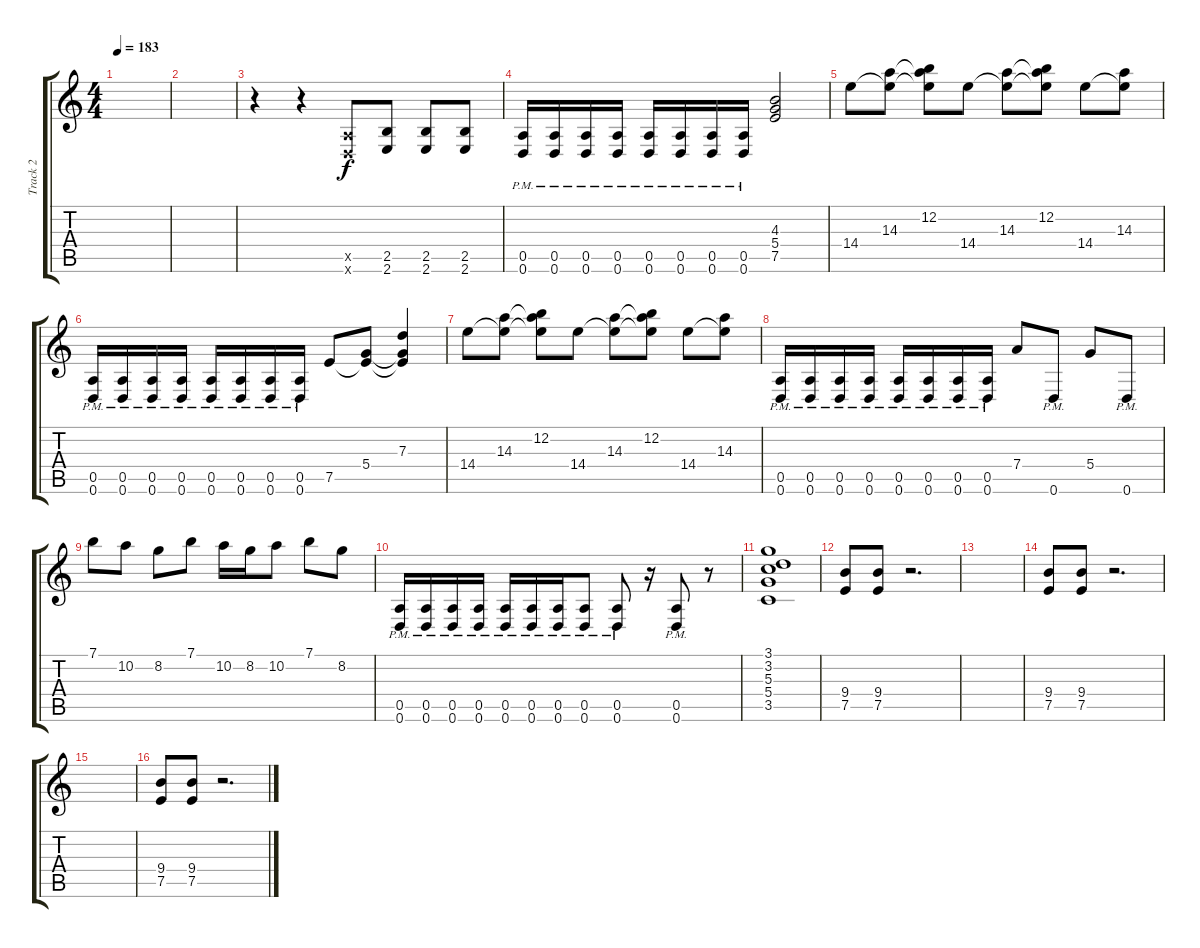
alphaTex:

\track ("Track 2" "Track 2") {instrument distortionguitar}
\staff {score tabs}
\tuning (E4 B3 G3 D3 A2 D2) {hide}
\ts (4 4)
\tempo 183
\clef g2
\ks c
|
|
r.4 r.4 (0.5{x} 0.6{x}).8 (2.5 2.6).8 (2.5 2.6).8 (2.5 2.6).8 |
(0.5{pm} 0.6{pm}).16 (0.5{pm} 0.6{pm}).16 (0.5{pm} 0.6{pm}).16 (0.5{pm} 0.6{pm}).16 (0.5{pm} 0.6{pm}).16 (0.5{pm} 0.6{pm}).16 (0.5{pm} 0.6{pm}).16 (0.5{pm} 0.6{pm}).16 (4.3 5.4 7.5).2 |
14.4.8 (14.3 14.4{t}).8 (12.2 14.3{t} 14.4{t}).8 14.4.8 (14.3 14.4{t}).8 (12.2 14.3{t} 14.4{t}).8 14.4.8 (14.3 14.4{t}).8 |
(0.5{pm} 0.6{pm}).16 (0.5{pm} 0.6{pm}).16 (0.5{pm} 0.6{pm}).16 (0.5{pm} 0.6{pm}).16 (0.5{pm} 0.6{pm}).16 (0.5{pm} 0.6{pm}).16 (0.5{pm} 0.6{pm}).16 (0.5{pm} 0.6{pm}).16 7.5.8 (5.4 7.5{t}).8 (7.3 5.4{t} 7.5{t}).4 |
14.4.8 (14.3 14.4{t}).8 (12.2 14.3{t} 14.4{t}).8 14.4.8 (14.3 14.4{t}).8 (12.2 14.3{t} 14.4{t}).8 14.4.8 (14.3 14.4{t}).8 |
(0.5{pm} 0.6{pm}).16 (0.5{pm} 0.6{pm}).16 (0.5{pm} 0.6{pm}).16 (0.5{pm} 0.6{pm}).16 (0.5{pm} 0.6{pm}).16 (0.5{pm} 0.6{pm}).16 (0.5{pm} 0.6{pm}).16 (0.5{pm} 0.6{pm}).16 7.4.8 0.6{pm}.8 5.4.8 0.6{pm}.8 |
7.1.8 10.2.8 8.2.8 7.1.8 10.2.16 8.2.16 10.2.8 7.1.8 8.2.8 |
(0.5{pm} 0.6{pm}).16 (0.5{pm} 0.6{pm}).16 (0.5{pm} 0.6{pm}).16 (0.5{pm} 0.6{pm}).16 (0.5{pm} 0.6{pm}).16 (0.5{pm} 0.6{pm}).16 (0.5{pm} 0.6{pm}).16 (0.5{pm} 0.6{pm}).8 (0.5{pm} 0.6{pm}).8 r.16 (0.5{pm} 0.6{pm}).8 r.8 |
(3.1 3.2 5.3 5.4 3.5).1 |
(9.4 7.5).8 (9.4 7.5).8 r.2{d} |
|
(9.4 7.5).8 (9.4 7.5).8 r.2{d} |
|
(9.4 7.5).8 (9.4 7.5).8 r.2{d}
